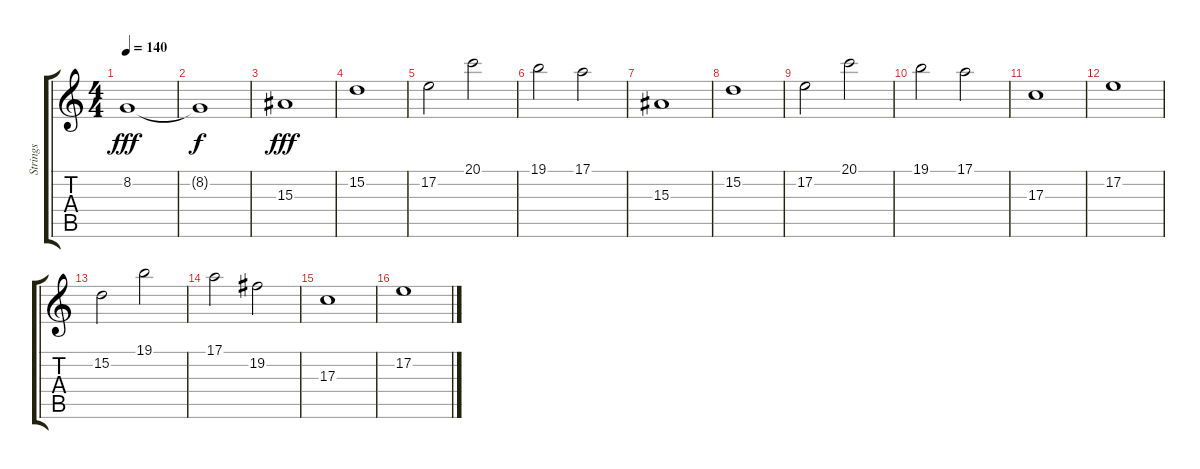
\track ("Strings" "Strings") {instrument stringensemble1}
\staff {score tabs}
\tuning (E4 B3 G3 D3 A2 E2) {hide}
\ts (4 4)
\tempo 140
\clef g2
\ks c
8.2.1{dy fff} |
8.2{t}.1{dy f} |
15.3.1{dy fff} |
15.2.1 |
17.2.2 20.1.2 |
19.1.2 17.1.2 |
15.3.1 |
15.2.1 |
17.2.2 20.1.2 |
19.1.2 17.1.2 |
17.3.1 |
17.2.1 |
15.2.2 19.1.2 |
17.1.2 19.2.2 |
17.3.1 |
17.2.1
